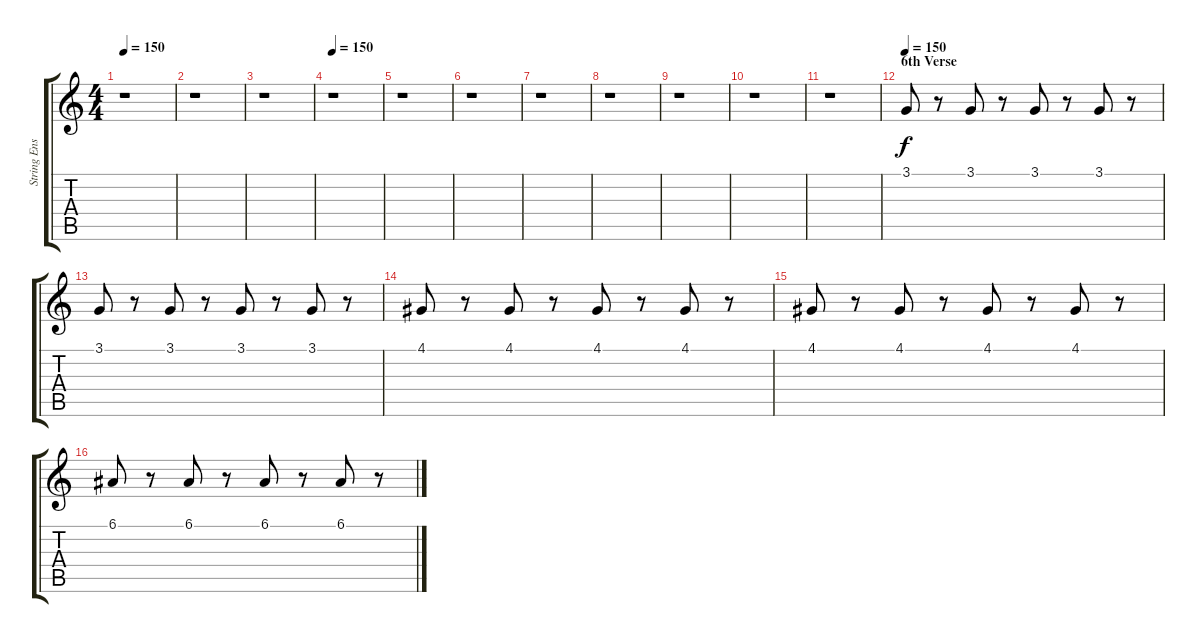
\track ("String Ensemble II" "String Ens") {instrument stringensemble1}
\staff {score tabs}
\tuning (E4 B3 G3 D3 A2 E2) {hide}
\ts (4 4)
\tempo 150
\clef g2
\ks c
r.1{dy f} |
r.1 |
r.1 |
\tempo 150
r.1 |
r.1 |
r.1 |
r.1 |
r.1 |
r.1 |
r.1 |
r.1 |
\section ("" "6th Verse")
\tempo 150
3.1.8{volume 8} r.8 3.1.8 r.8 3.1.8 r.8 3.1.8 r.8 |
3.1.8 r.8 3.1.8 r.8 3.1.8 r.8 3.1.8 r.8 |
4.1.8 r.8 4.1.8 r.8 4.1.8 r.8 4.1.8 r.8 |
4.1.8 r.8 4.1.8 r.8 4.1.8 r.8 4.1.8 r.8 |
6.1.8 r.8 6.1.8 r.8 6.1.8 r.8 6.1.8 r.8
